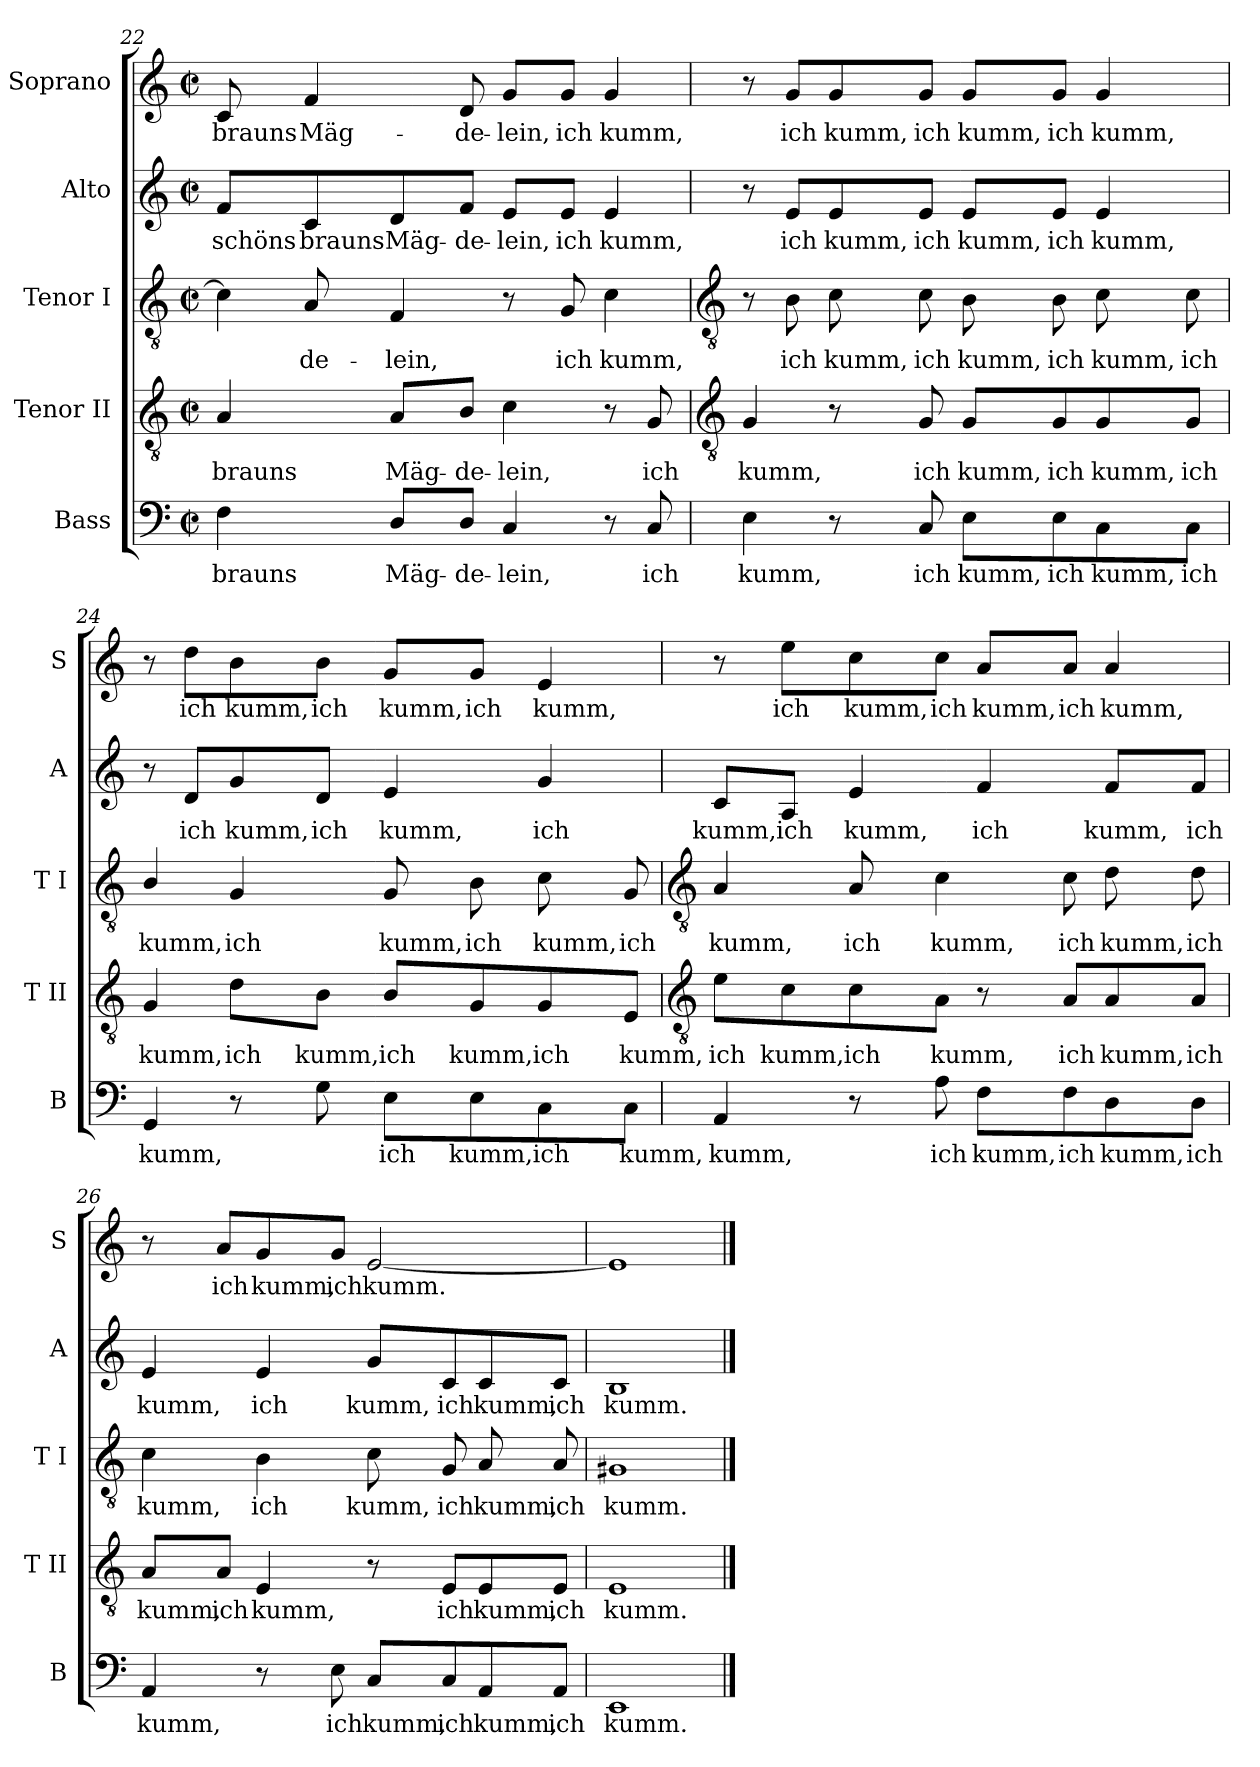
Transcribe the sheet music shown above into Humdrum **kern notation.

**kern	**text	**kern	**text	**kern	**text	**kern	**text	**kern	**text
*part5	*part5	*part4	*part4	*part3	*part3	*part2	*part2	*part1	*part1
*staff5	*staff5	*staff4	*staff4	*staff3	*staff3	*staff2	*staff2	*staff1	*staff1
*I"Bass	*	*I"Tenor II	*	*I"Tenor I	*	*I"Alto	*	*I"Soprano	*
*I'B	*	*I'T II	*	*I'T I	*	*I'A	*	*I'S	*
*clefF4	*	*clefGv2	*	*clefGv2	*	*clefG2	*	*clefG2	*
*k[]	*	*k[]	*	*k[]	*	*k[]	*	*k[]	*
*C:	*	*C:	*	*C:	*	*C:	*	*C:	*
*M2/2	*	*M2/2	*	*M2/2	*	*M2/2	*	*M2/2	*
*met(c|)	*	*met(c|)	*	*met(c|)	*	*met(c|)	*	*met(c|)	*
=22	=22	=22	=22	=22	=22	=22	=22	=22	=22
!	!LO:LY:b	!	!LO:LY:b	!	!	!	!LO:LY:b	!	!LO:LY:b
4F	brauns	4A	brauns	8cJ]	.	8f/L	schöns	8c	brauns
!	!	!	!	!	!LO:LY:b	!	!LO:LY:b	!	!LO:LY:b
.	.	.	.	8A	de-	8c/	brauns	4f	Mäg-
!	!LO:LY:b	!	!LO:LY:b	!	!LO:LY:b	!	!LO:LY:b	!	!
8D/L	Mäg-	8A/L	Mäg-	4F	-lein,	8d/	Mäg-	.	.
!	!LO:LY:b	!	!LO:LY:b	!	!	!	!LO:LY:b	!	!LO:LY:b
8D/J	-de-	8B/J	-de-	.	.	8f/J	-de-	8d	-de-
!	!LO:LY:b	!	!LO:LY:b	!	!	!	!LO:LY:b	!	!LO:LY:b
4C	-lein,	4c	-lein,	8r	.	8e/L	-lein,	8g/L	-lein,
!	!	!	!	!	!LO:LY:b	!	!LO:LY:b	!	!LO:LY:b
.	.	.	.	8G	ich	8e/J	ich	8g/J	ich
!	!	!	!	!	!LO:LY:b	!	!LO:LY:b	!	!LO:LY:b
8r	.	8r	.	4c	kumm,	4e	kumm,	4g	kumm,
!	!LO:LY:b	!	!LO:LY:b	!	!	!	!	!	!
8C	ich	8G	ich	.	.	.	.	.	.
!!LO:LB:g=z
=23	=23	=23	=23	=23	=23	=23	=23	=23	=23
*	*	*clefGv2	*	*clefGv2	*	*	*	*	*
!	!LO:LY:b	!	!LO:LY:b	!	!	!	!	!	!
4E	kumm,	4G	kumm,	8r	.	8r	.	8r	.
!	!	!	!	!	!LO:LY:b	!	!LO:LY:b	!	!LO:LY:b
.	.	.	.	8B	ich	8e/L	ich	8g/L	ich
!	!	!	!	!	!LO:LY:b	!	!LO:LY:b	!	!LO:LY:b
8r	.	8r	.	8c	kumm,	8e/	kumm,	8g/	kumm,
!	!LO:LY:b	!	!LO:LY:b	!	!LO:LY:b	!	!LO:LY:b	!	!LO:LY:b
8C	ich	8G	ich	8c	ich	8e/J	ich	8g/J	ich
!	!LO:LY:b	!	!LO:LY:b	!	!LO:LY:b	!	!LO:LY:b	!	!LO:LY:b
8E\L	kumm,	8G/L	kumm,	8B	kumm,	8e/L	kumm,	8g/L	kumm,
!	!LO:LY:b	!	!LO:LY:b	!	!LO:LY:b	!	!LO:LY:b	!	!LO:LY:b
8E\	ich	8G/	ich	8B	ich	8e/J	ich	8g/J	ich
!	!LO:LY:b	!	!LO:LY:b	!	!LO:LY:b	!	!LO:LY:b	!	!LO:LY:b
8C\	kumm,	8G/	kumm,	8c	kumm,	4e	kumm,	4g	kumm,
!	!LO:LY:b	!	!LO:LY:b	!	!LO:LY:b	!	!	!	!
8C\J	ich	8G/J	ich	8c	ich	.	.	.	.
=24	=24	=24	=24	=24	=24	=24	=24	=24	=24
!	!LO:LY:b	!	!LO:LY:b	!	!LO:LY:b	!	!	!	!
4GG	kumm,	4G	kumm,	4B/	kumm,	8r	.	8r	.
!	!	!	!	!	!	!	!LO:LY:b	!	!LO:LY:b
.	.	.	.	.	.	8d/L	ich	8dd\L	ich
!	!	!	!LO:LY:b	!	!LO:LY:b	!	!LO:LY:b	!	!LO:LY:b
8r	.	8d\L	ich	4G	ich	8g/	kumm,	8b\	kumm,
!	!	!	!LO:LY:b	!	!	!	!LO:LY:b	!	!LO:LY:b
8G	.	8B\J	kumm,	.	.	8d/J	ich	8b\J	ich
!	!LO:LY:b	!	!LO:LY:b	!	!LO:LY:b	!	!LO:LY:b	!	!LO:LY:b
8E\L	ich	8B/L	ich	8G	kumm,	4e	kumm,	8g/L	kumm,
!	!LO:LY:b	!	!LO:LY:b	!	!LO:LY:b	!	!	!	!LO:LY:b
8E\	kumm,	8G/	kumm,	8B	ich	.	.	8g/J	ich
!	!LO:LY:b	!	!LO:LY:b	!	!LO:LY:b	!	!LO:LY:b	!	!LO:LY:b
8C\	ich	8G/	ich	8c	kumm,	4g	ich	4e	kumm,
!	!LO:LY:b	!	!LO:LY:b	!	!LO:LY:b	!	!	!	!
8C\J	kumm,	8E/J	kumm,	8G	ich	.	.	.	.
!!LO:LB:g=z
=25	=25	=25	=25	=25	=25	=25	=25	=25	=25
*	*	*clefGv2	*	*clefGv2	*	*	*	*	*
!	!LO:LY:b	!	!LO:LY:b	!	!LO:LY:b	!	!LO:LY:b	!	!
4AA	kumm,	8e\L	ich	4A	kumm,	8c/L	kumm,	8r	.
!	!	!	!LO:LY:b	!	!	!	!LO:LY:b	!	!LO:LY:b
.	.	8c\	kumm,	.	.	8A/J	ich	8ee\L	ich
!	!	!	!LO:LY:b	!	!LO:LY:b	!	!LO:LY:b	!	!LO:LY:b
8r	.	8c\	ich	8A	ich	4e	kumm,	8cc\	kumm,
!	!LO:LY:b	!	!LO:LY:b	!	!LO:LY:b	!	!	!	!LO:LY:b
8A	ich	8A\J	kumm,	4c	kumm,	.	.	8cc\J	ich
!	!LO:LY:b	!	!	!	!	!	!LO:LY:b	!	!LO:LY:b
8F\L	kumm,	8r	.	.	.	4f	ich	8a/L	kumm,
!	!LO:LY:b	!	!LO:LY:b	!	!LO:LY:b	!	!	!	!LO:LY:b
8F\	ich	8A/L	ich	8c	ich	.	.	8a/J	ich
!	!LO:LY:b	!	!LO:LY:b	!	!LO:LY:b	!	!LO:LY:b	!	!LO:LY:b
8D\	kumm,	8A/	kumm,	8d	kumm,	8f/L	kumm,	4a	kumm,
!	!LO:LY:b	!	!LO:LY:b	!	!LO:LY:b	!	!LO:LY:b	!	!
8D\J	ich	8A/J	ich	8d	ich	8f/J	ich	.	.
=26	=26	=26	=26	=26	=26	=26	=26	=26	=26
!	!LO:LY:b	!	!LO:LY:b	!	!LO:LY:b	!	!LO:LY:b	!	!
4AA	kumm,	8A/L	kumm,	4c	kumm,	4e	kumm,	8r	.
!	!	!	!LO:LY:b	!	!	!	!	!	!LO:LY:b
.	.	8A/J	ich	.	.	.	.	8a/L	ich
!	!	!	!LO:LY:b	!	!LO:LY:b	!	!LO:LY:b	!	!LO:LY:b
8r	.	4E	kumm,	4B	ich	4e	ich	8g/	kumm,
!	!LO:LY:b	!	!	!	!	!	!	!	!LO:LY:b
8E	ich	.	.	.	.	.	.	8g/J	ich
!	!LO:LY:b	!	!	!	!LO:LY:b	!	!LO:LY:b	!	!LO:LY:b
8C/L	kumm,	8r	.	8c	kumm,	8g/L	kumm,	[2e	kumm.
!	!LO:LY:b	!	!LO:LY:b	!	!LO:LY:b	!	!LO:LY:b	!	!
8C/	ich	8E/L	ich	8G	ich	8c/	ich	.	.
!	!LO:LY:b	!	!LO:LY:b	!	!LO:LY:b	!	!LO:LY:b	!	!
8AA/	kumm,	8E/	kumm,	8A	kumm,	8c/	kumm,	.	.
!	!LO:LY:b	!	!LO:LY:b	!	!LO:LY:b	!	!LO:LY:b	!	!
8AA/J	ich	8E/J	ich	8A	ich	8c/J	ich	.	.
=27	=27	=27	=27	=27	=27	=27	=27	=27	=27
!	!LO:LY:b	!	!LO:LY:b	!	!LO:LY:b	!	!LO:LY:b	!	!
1EE	kumm.	1E	kumm.	1G#X	kumm.	1B	kumm.	1e]	.
==	==	==	==	==	==	==	==	==	==
*-	*-	*-	*-	*-	*-	*-	*-	*-	*-
